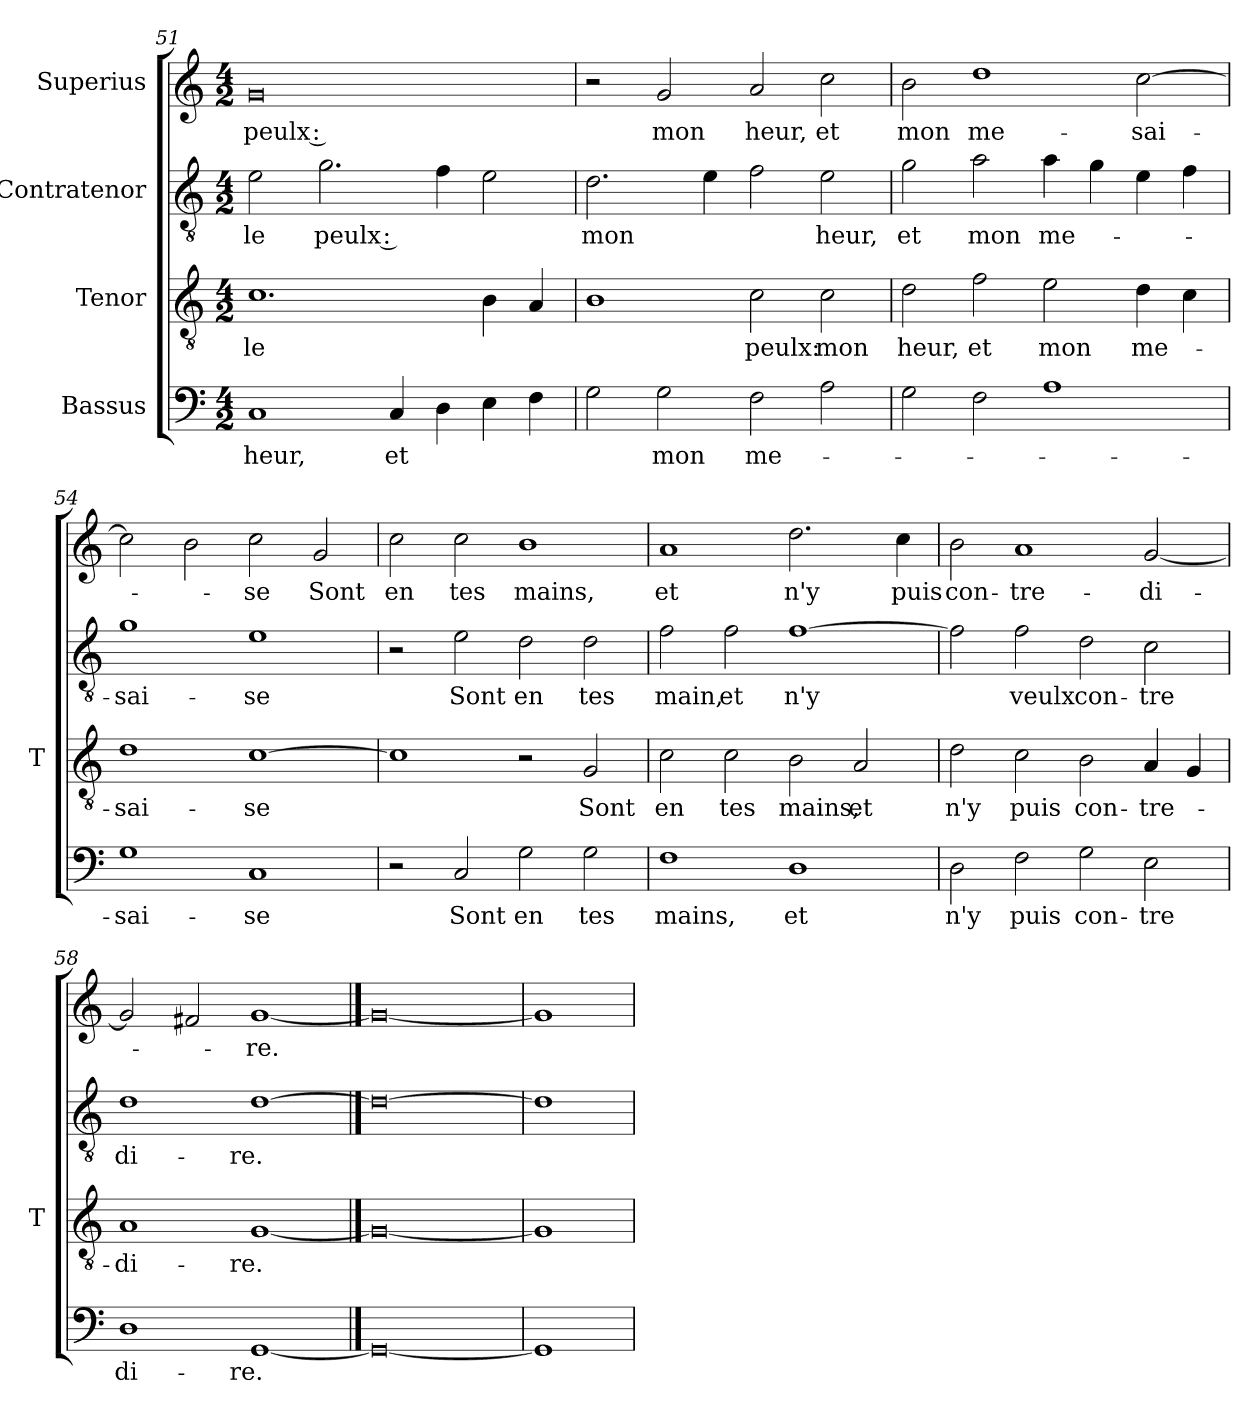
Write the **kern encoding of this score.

**kern	**text	**kern	**text	**kern	**text	**kern	**text
*part4	*part4	*part3	*part3	*part2	*part2	*part1	*part1
*staff4	*staff4	*staff3	*staff3	*staff2	*staff2	*staff1	*staff1
*I"Bassus	*	*I"Tenor	*	*I"Contratenor	*	*I"Superius	*
*	*	*I'T	*	*	*	*	*
*clefF4	*	*clefGv2	*	*clefGv2	*	*clefG2	*
*k[]	*	*k[]	*	*k[]	*	*k[]	*
*M4/2	*	*M4/2	*	*M4/2	*	*M4/2	*
=51	=51	=51	=51	=51	=51	=51	=51
1C	-heur,	1.c	-le	2e	-le	0g	-peulx :
.	.	.	.	2.g	-peulx :	.	.
4C	-et	.	.	.	.	.	.
4D	.	.	.	4f	.	.	.
4E	.	4B	.	2e	.	.	.
4F	.	4A	.	.	.	.	.
=52	=52	=52	=52	=52	=52	=52	=52
2G	.	1B	.	2.d	-mon	2r	.
2G	-mon	.	.	.	.	2g	-mon
.	.	.	.	4e	.	.	.
2F	me-	2c	-peulx:	2f	.	2a	-heur,
2A	.	2c	-mon	2e	-heur,	2cc	-et
=53	=53	=53	=53	=53	=53	=53	=53
2G	.	2d	-heur,	2g	-et	2b	-mon
2F	.	2f	-et	2a	-mon	1dd	me-
1A	.	2e	-mon	4a	me-	.	.
.	.	.	.	4g	.	.	.
.	.	4d	me-	4e	.	[2cc	sai-
.	.	4c	.	4f	.	.	.
=54	=54	=54	=54	=54	=54	=54	=54
1G	sai-	1d	sai-	1g	sai-	2cc]	.
.	.	.	.	.	.	2b	.
1C	-se	[1c	-se	1e	-se	2cc	-se
.	.	.	.	.	.	2g	-Sont
=55	=55	=55	=55	=55	=55	=55	=55
2r	.	1c]	.	2r	.	2cc	-en
2C	-Sont	.	.	2e	-Sont	2cc	-tes
2G	-en	2r	.	2d	-en	1b	-mains,
2G	-tes	2G	-Sont	2d	-tes	.	.
=56	=56	=56	=56	=56	=56	=56	=56
1F	-mains,	2c	-en	2f	-main,	1a	-et
.	.	2c	-tes	2f	-et	.	.
1D	-et	2B	-mains,	[1f	-n'y	2.dd	-n'y
.	.	2A	-et	.	.	.	.
.	.	.	.	.	.	4cc	-puis
=57	=57	=57	=57	=57	=57	=57	=57
2D	-n'y	2d	-n'y	2f]	.	2b	con-
2F	-puis	2c	-puis	2f	-veulx	1a	tre-
2G	con-	2B	con-	2d	con-	.	.
2E	-tre	4A	tre-	2c	-tre	[2g	di-
.	.	4G	.	.	.	.	.
=58	=58	=58	=58	=58	=58	=58	=58
1D	di-	1A	di-	1d	di-	2g]	.
.	.	.	.	.	.	2f#X	.
[1GG	-re.	[1G	-re.	[1d	-re.	[1g	-re.
==59	==59	==59	==59	==59	==59	==59	==59
0GG_	.	0G_	.	0d_	.	0g_	.
=60	=60	=60	=60	=60	=60	=60	=60
1GG]	.	1G]	.	1d]	.	1g]	.
=	=	=	=	=	=	=	=
*-	*-	*-	*-	*-	*-	*-	*-
